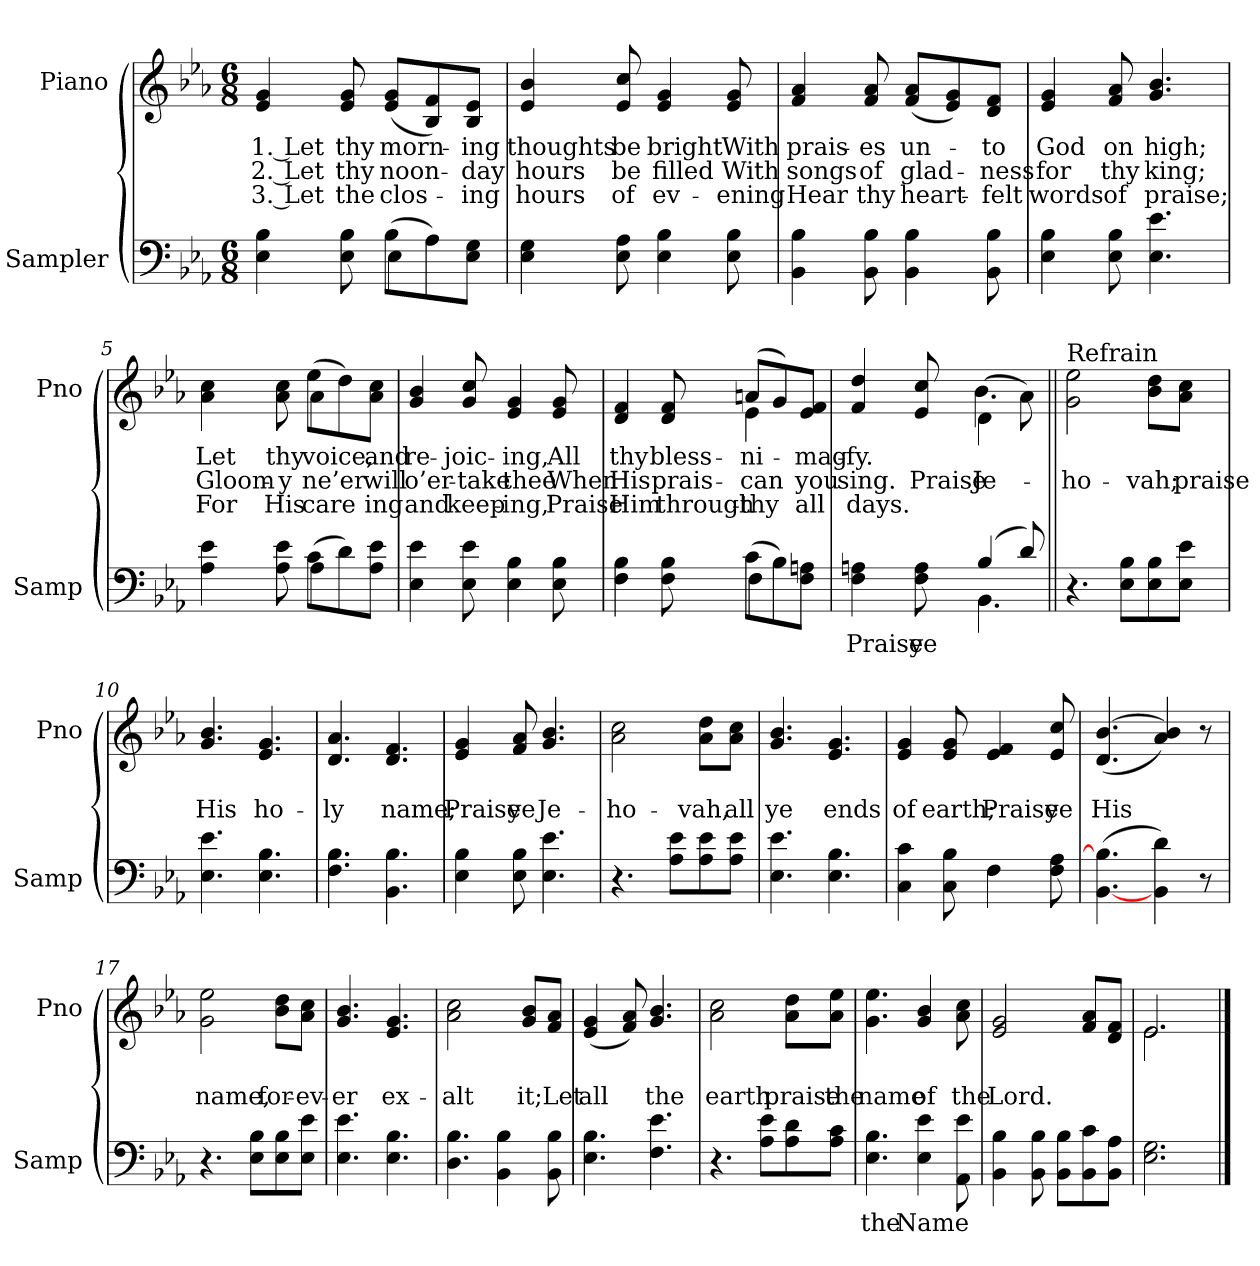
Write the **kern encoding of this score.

**kern	**text	**kern	**text	**text	**text
*part2	*part2	*part1	*part1	*part1	*part1
*staff2	*staff2	*staff1	*staff1	*staff1	*staff1
*I"Sampler	*	*I"Piano	*	*	*
*I'Samp	*	*I'Pno	*	*	*
*clefF4	*	*clefG2	*	*	*
*k[b-e-a-]	*	*k[b-e-a-]	*	*	*
*E-:	*	*E-:	*	*	*
*M6/8	*	*M6/8	*	*	*
=1	=1	=1	=1	=1	=1
*^	*	*	*	*	*
4E- 4B-	4.ryy	.	4e- 4g	1. Let	2. Let	3. Let
8E- 8B-	.	.	8e- 8g	thy	thy	the
(8B-\L	4E-	.	(8e-/ 8g/L	morn-	noon-	clos-
8A-\)	.	.	8B-/ 8f/)	.	.	.
8E-\ 8G\J	8ryy	.	8B-/ 8e-/J	-ing	-day	-ing
*v	*v	*	*	*	*	*
=2	=2	=2	=2	=2	=2
4E- 4G	.	4e- 4b-	thoughts	hours	hours
8E- 8A-	.	8e- 8cc	be	be	of
4E- 4B-	.	4e- 4g	bright	filled	ev-
8E- 8B-	.	8e- 8g	With	With	-ening
=3	=3	=3	=3	=3	=3
4BB- 4B-	.	4f 4a-	prais-	songs	Hear
8BB- 8B-	.	8f 8a-	-es	of	thy
4BB- 4B-	.	(8f/ 8a-/L	un-	glad-	heart-
.	.	8e-/ 8g/)	.	.	.
8BB- 8B-	.	8d/ 8f/J	-to	-ness	-felt
=4	=4	=4	=4	=4	=4
4E- 4B-	.	4e- 4g	God	for	words
8E- 8B-	.	8f 8a-	on	thy	of
4.E- 4.e-	.	4.g 4.b-	high;	king;	praise;
=5	=5	=5	=5	=5	=5
*^	*	*^	*	*	*
4A- 4e-	4.ryy	.	4a- 4cc	4.ryy	Let	Gloom-	For
8A- 8e-	.	.	8a- 8cc	.	thy	-y	His
(8c\L	4A-	.	(8ee-\L	4a-	voice,	ne’er	care
8d\)	.	.	8dd\)	.	.	.	.
8A-\ 8e-\J	8ryy	.	8a-\ 8cc\J	8ryy	and	will	-ing
*v	*v	*	*	*	*	*	*
*	*	*v	*v	*	*	*
=6	=6	=6	=6	=6	=6
4E- 4e-	.	4g 4b-	re-	o’er-	and
8E- 8e-	.	8g 8cc	-joic-	-take	keep-
4E- 4B-	.	4e- 4g	-ing,	thee	-ing,
8E- 8B-	.	8e- 8g	All	When	Praise
=7	=7	=7	=7	=7	=7
*^	*	*^	*	*	*
4F 4B-	4.ryy	.	4d 4f	4.ryy	thy	His	Him
8F 8B-	.	.	8d 8f	.	bless-	prais-	through-
(8c\L	4F	.	(8an/L	4e-	-ni-	can	thy
8B-\)	.	.	8g/)	.	.	.	.
8F\ 8An\J	8ryy	.	8e-/ 8f/J	8ryy	mag-	you	all
=8	=8	=8	=8	=8	=8	=8	=8
4F 4An	4.ryy	Praise	4f 4dd	4.ryy	-fy.	sing.	days.
8F 8A	.	ye	8e- 8cc	.	.	Praise	.
(4B-/	4.BB-	.	(4d\	4.b-	.	Je-	.
8d/)	.	.	8a-\)	.	.	.	.
*v	*v	*	*	*	*	*	*
*	*	*v	*v	*	*	*
=9||	=9||	=9||	=9||	=9||	=9||
!	!	!LO:TX:t=Refrain	!	!	!
4.r	.	2g 2ee-	.	-ho-	.
8E-\ 8B-\L	.	.	.	.	.
8E-\ 8B-\	.	8b-\ 8dd\L	.	-vah;	.
8E-\ 8e-\J	.	8a-\ 8cc\J	.	praise	.
=10	=10	=10	=10	=10	=10
4.E- 4.e-	.	4.g 4.b-	.	His	.
4.E- 4.B-	.	4.e- 4.g	.	ho-	.
=11	=11	=11	=11	=11	=11
4.F 4.B-	.	4.d 4.a-	.	-ly	.
4.BB- 4.B-	.	4.d 4.f	.	name;	.
=12	=12	=12	=12	=12	=12
4E- 4B-	.	4e- 4g	.	Praise	.
8E- 8B-	.	8f 8a-	.	ye	.
4.E- 4.e-	.	4.g 4.b-	.	Je-	.
=13	=13	=13	=13	=13	=13
4.r	.	2a- 2cc	.	-ho-	.
8A-\ 8e-\L	.	.	.	.	.
8A-\ 8e-\	.	8a-\ 8dd\L	.	-vah,	.
8A-\ 8e-\J	.	8a-\ 8cc\J	.	all	.
=14	=14	=14	=14	=14	=14
4.E- 4.e-	.	4.g 4.b-	.	ye	.
4.E- 4.B-	.	4.e- 4.g	.	ends	.
=15	=15	=15	=15	=15	=15
4C 4c	.	4e- 4g	.	of	.
8C 8B-	.	8e- 8g	.	earth;	.
4F	.	4e- 4f	.	Praise	.
8F 8A-	.	8e- 8cc	.	ye	.
=16	=16	=16	=16	=16	=16
([4.BB- 4.B-]	.	(4.d [4.b-	.	His	.
4BB- 4d)	.	4a- 4b-])	.	.	.
8r	.	8r	.	.	.
=17	=17	=17	=17	=17	=17
4.r	.	2g 2ee-	.	name,	.
8E-\ 8B-\L	.	.	.	.	.
8E-\ 8B-\	.	8b-\ 8dd\L	.	for-	.
8E-\ 8e-\J	.	8a-\ 8cc\J	.	-ev-	.
=18	=18	=18	=18	=18	=18
4.E- 4.e-	.	4.g 4.b-	.	-er	.
4.E- 4.B-	.	4.e- 4.g	.	ex-	.
=19	=19	=19	=19	=19	=19
4.D 4.B-	.	2a- 2cc	.	-alt	.
4BB- 4B-	.	.	.	.	.
.	.	8g/ 8b-/L	.	it;	.
8BB- 8B-	.	8f/ 8a-/J	.	Let	.
=20	=20	=20	=20	=20	=20
4.E- 4.B-	.	(4e- 4g	.	all	.
.	.	8f 8a-)	.	.	.
4.F 4.e-	.	4.g 4.b-	.	the	.
=21	=21	=21	=21	=21	=21
4.r	.	2a- 2cc	.	earth	.
8A-\ 8e-\L	.	.	.	.	.
8A-\ 8d\	.	8a-\ 8dd\L	.	praise	.
8A-\ 8c\J	.	8a-\ 8ee-\J	.	the	.
=22	=22	=22	=22	=22	=22
4.E- 4.B-	the	4.g 4.ee-	.	name	.
4E- 4e-	Name	4g 4b-	.	of	.
8AA- 8e-	.	8a- 8cc	.	the	.
=23	=23	=23	=23	=23	=23
4BB- 4B-	.	2e- 2g	.	Lord.	.
8BB- 8B-	.	.	.	.	.
8BB-\ 8B-\L	.	.	.	.	.
8BB-\ 8c\	.	8f/ 8a-/L	.	.	.
8BB-\ 8A-\J	.	8d/ 8f/J	.	.	.
=24	=24	=24	=24	=24	=24
*	*	*^	*	*	*
2.E- 2.G	.	2.e-/	2.e-	.	.	.
*	*	*v	*v	*	*	*
==	==	==	==	==	==
*-	*-	*-	*-	*-	*-
